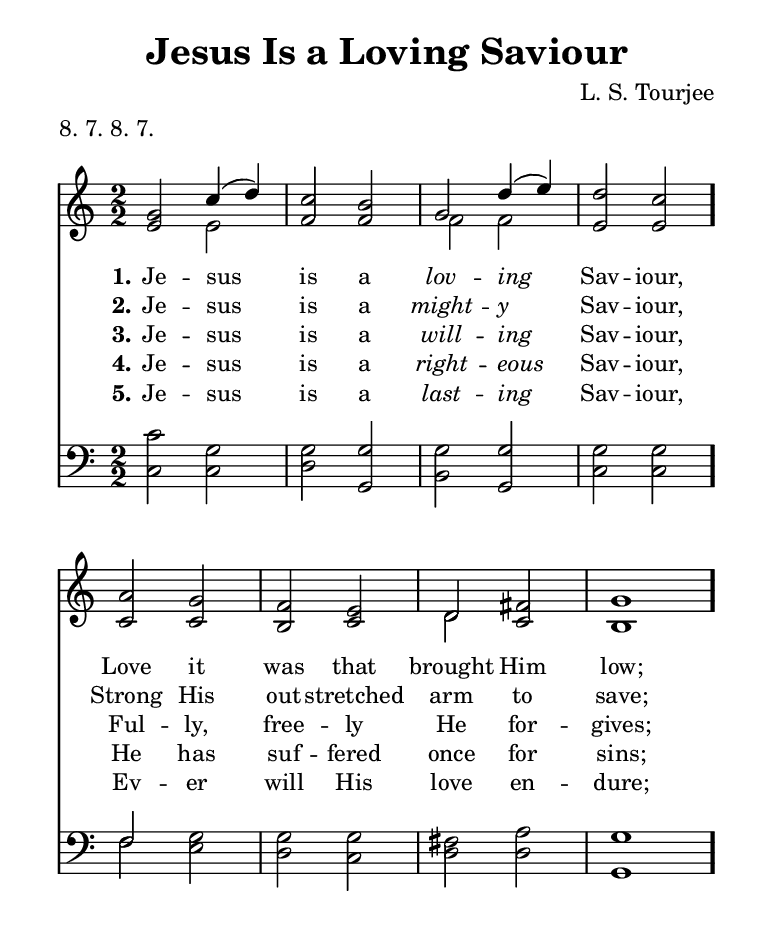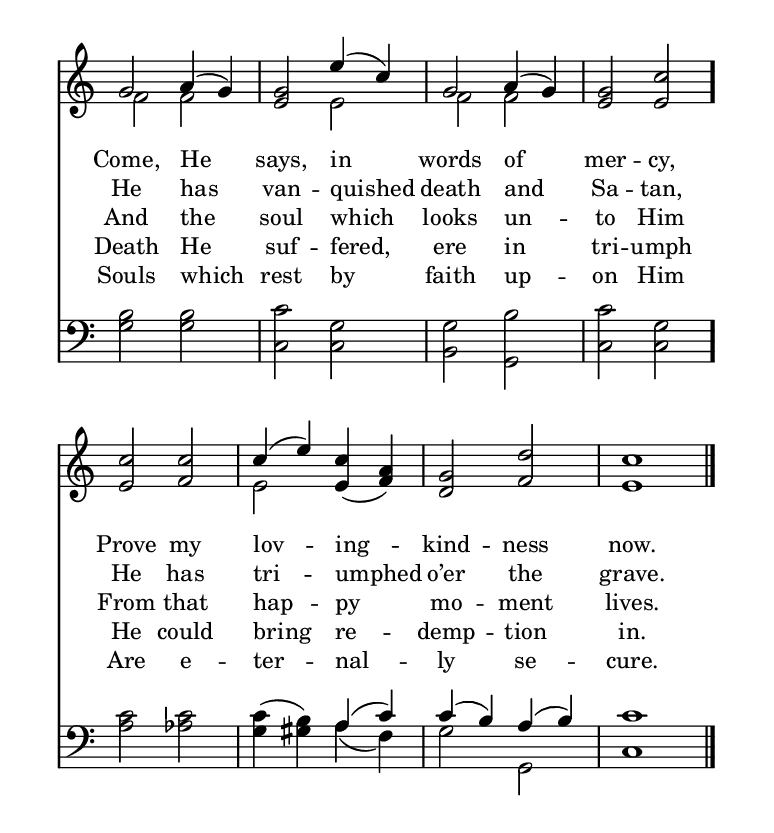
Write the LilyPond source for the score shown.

\include "common/global.ily"
\paper {
  \include "common/paper.ily"
  ragged-bottom = ##t
  ragged-last-bottom = ##t
  systems-per-page = #(cond (is-eogsized 2) (#t #f))
}

\header{
  %gospel
  hymnnumber = "22"
  title = "Jesus Is a Loving Saviour"
  tunename = "Wellesley"
  meter = "8. 7. 8. 7."
  poet = ""
  composer = "L. S. Tourjee"
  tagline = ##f
}

% for fermata in MIDI
ta = { \tempo 2=76 }
tb = { \tempo 2=38 }

patternAA = { c2 c4( c4) | c2 c2 } %
patternAB = { c2 c2 }
patternAC = { c2 c4( c4) | c2 c4( c4) | c2 c4( c4) | c2 c2} %
patternAD = { c2 c2 | c4( c4) c4( c4) | c2 c2 | c1 } %
patternAE = { c2 c2 | c2 c4( c4) | c2 c2 | c1 } %
patternAF = { c2 c2 | c4( c4) c4( c4) | c4( c4) c4( c4) | c1 } %
patternAG = { c2 c2 | c2 c2 | c2 c2 | c1 }

global = {
  \include "common/overrides.ily"
  \override Staff.TimeSignature.style = #'numbered
  \time 2/2
  \override Score.MetronomeMark.transparent = ##t % hide all fermata changes too
  \ta
  \key c \major
  \autoBeamOff
}

notesSoprano = {
\global
\relative c'' {

  \changePitch \patternAA { g c d | c b     | g d' e | d c }
  \changePitch \patternAG { a g   | f e     | d fis  | g   }
  \changePitch \patternAC { g a g | g e' c  | g a g  | g c }
  \changePitch \patternAD { c c   | c e c a | g d'   | c   }

  \bar "|."

}
}

notesAlto = {
\global
\relative e' {

  \changePitch \patternAB { e e | f f   | f f | e e }
  \changePitch \patternAG { c c | b c   | d c | b   }
  \changePitch \patternAB { f' f | e e   | f f | e e }
  \changePitch \patternAE { e f | e e f | d f | e   }

}
}

notesTenor = {
\global
\relative a {

  \changePitch \patternAB { c g | g g     | g g     | g g }
  \changePitch \patternAG { f g | g g     | fis a   | g   }
  \changePitch \patternAB { b b | c g     | g b     | c g }
  \changePitch \patternAF { c c | c b a c | c b a b | c   }

}
}

notesBass = {
\global
\relative f {

  \changePitch \patternAB { c c    | d g,      | b g  | c c }
  \changePitch \patternAG { f e    | d c       | d d  | g,  }
  \changePitch \patternAB { g' g   | c, c      | b g  | c c }
  \changePitch \patternAD { a' aes | g gis a f | g g, | c   }

}
}

wordsA = \lyricmode {
\set stanza = "1."

Je -- sus is a { \italicsOn } lov -- ing { \italicsOff } Sav -- iour, \bar "."
Love it was that brought Him low; \bar "." \eogbreak
Come, He says, in words of mer -- cy, \bar "."
Prove my lov -- ing -- kind -- ness now. \bar "." \eogbreak

}

wordsB = \lyricmode {
\set stanza = "2."

Je -- sus is a { \italicsOn } might -- y { \italicsOff } Sav -- iour,
Strong His out -- stretched arm to save;
He has van -- quished death and Sa -- tan,
He has tri -- umphed o’er the grave.

}

wordsC = \lyricmode {
\set stanza = "3."

Je -- sus is a { \italicsOn } will -- ing { \italicsOff } Sav -- iour,
Ful -- ly, free -- ly He for -- gives;
And the soul which looks un -- to Him
From that hap -- py mo -- ment lives.

}

wordsD = \lyricmode {
\set stanza = "4."

Je -- sus is a { \italicsOn } right -- eous { \italicsOff } Sav -- iour,
He has suf -- fered once for sins;
Death He suf -- fered, ere in tri -- umph
He could bring re -- demp -- tion in.

}

wordsE = \lyricmode {
\set stanza = "5."

Je -- sus is a { \italicsOn } last -- ing { \italicsOff } Sav -- iour,
Ev -- er will His love en -- dure;
Souls which rest by faith up -- on Him
Are e -- ter -- nal -- ly se -- cure.

}

\score {
  \context ChoirStaff <<
    \context Staff = upper <<
      \set Staff.autoBeaming = ##f
      \set ChoirStaff.systemStartDelimiter = #'SystemStartBar
      \set ChoirStaff.printPartCombineTexts = ##f
      \partcombine #'(2 . 11) \notesSoprano \notesAlto
      \context NullVoice = sopranos { \voiceOne << \notesSoprano >> }
      \context Lyrics = one   \lyricsto sopranos \wordsA
      \context Lyrics = two   \lyricsto sopranos \wordsB
      \context Lyrics = three \lyricsto sopranos \wordsC
      \context Lyrics = four  \lyricsto sopranos \wordsD
      \context Lyrics = five  \lyricsto sopranos \wordsE
    >>
    \context Staff = men <<
      \set Staff.autoBeaming = ##f
      \clef bass
      \set ChoirStaff.printPartCombineTexts = ##f
      \partcombine #'(2 . 11) \notesTenor \notesBass
    >>
  >>
  \layout {
    \include "common/layout.ily"
  }
  #(cond ((ly:get-option 'eog-midi-permitted) #{ \midi{
    \include "common/midi.ily"
  } #}))
}

\version "2.19.49"  % necessary for upgrading to future LilyPond versions.

% vi:set et ts=2 sw=2 ai nocindent syntax=lilypond:
